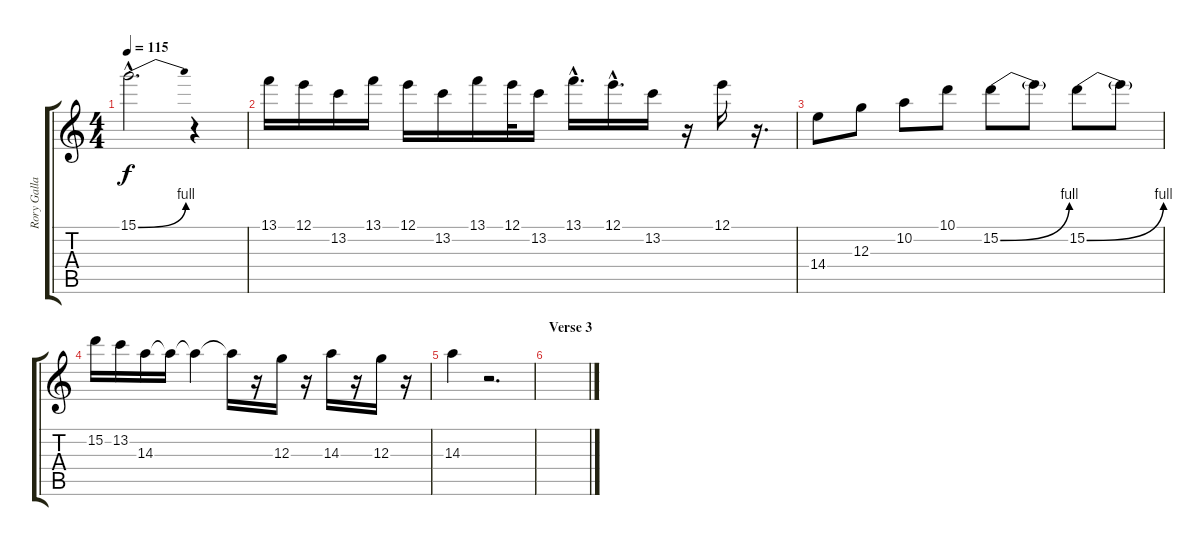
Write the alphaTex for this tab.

\track ("Rory Gallagher Lead" "Rory Galla") {instrument overdrivenguitar}
\staff {score tabs}
\tuning (E4 B3 G3 D3 A2 E2) {hide}
\ts (4 4)
\tempo 115
\clef g2
\ks c
15.1{be (bend 0 0 60 4) hac}.2{d dy f} r.4 |
13.1.16 12.1.16 13.2.16 13.1.16 12.1.16 13.2.16 13.1.16 12.1.32 13.2.16 13.1{hac}.16{d} 12.1{hac}.16{d} 13.2.16 r.16 12.1.16 r.16{d} |
14.4.8 12.3.8 10.2.8 10.1.8 15.2{be (bend 0 0 60 4)}.8 15.2{t}.8 15.2{be (bend 0 0 60 4)}.8 15.2{t}.8 |
15.2.16 13.2.16 14.3.16 14.3{t}.16 14.3{t}.4 14.3{t}.16 r.16 12.3.16 r.16 14.3.16 r.16 12.3.16 r.16 |
14.3.4 r.2{d} |
\section ("" "Verse 3")
